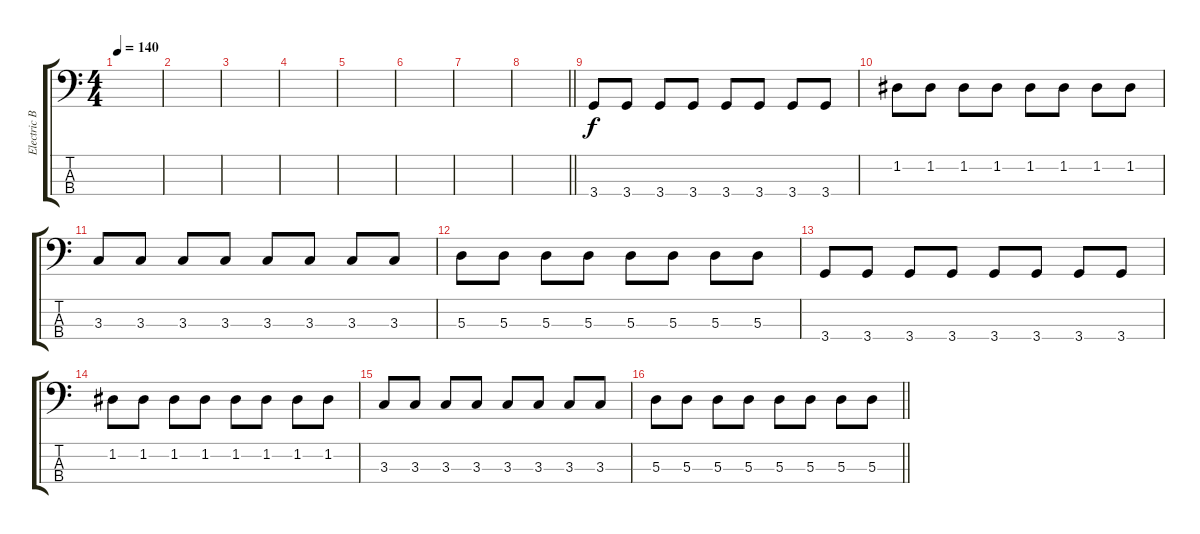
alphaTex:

\track ("Electric Bass" "Electric B") {instrument electricbassfinger}
\staff {score tabs}
\tuning (G2 D2 A1 E1) {hide}
\ts (4 4)
\tempo 140
\clef f4
\ks c
|
|
|
|
|
|
|
\barLineRight lightlight
|
3.4.8 3.4.8 3.4.8 3.4.8 3.4.8 3.4.8 3.4.8 3.4.8 |
1.2.8 1.2.8 1.2.8 1.2.8 1.2.8 1.2.8 1.2.8 1.2.8 |
3.3.8 3.3.8 3.3.8 3.3.8 3.3.8 3.3.8 3.3.8 3.3.8 |
5.3.8 5.3.8 5.3.8 5.3.8 5.3.8 5.3.8 5.3.8 5.3.8 |
3.4.8 3.4.8 3.4.8 3.4.8 3.4.8 3.4.8 3.4.8 3.4.8 |
1.2.8 1.2.8 1.2.8 1.2.8 1.2.8 1.2.8 1.2.8 1.2.8 |
3.3.8 3.3.8 3.3.8 3.3.8 3.3.8 3.3.8 3.3.8 3.3.8 |
\barLineRight lightlight
5.3.8 5.3.8 5.3.8 5.3.8 5.3.8 5.3.8 5.3.8 5.3.8
